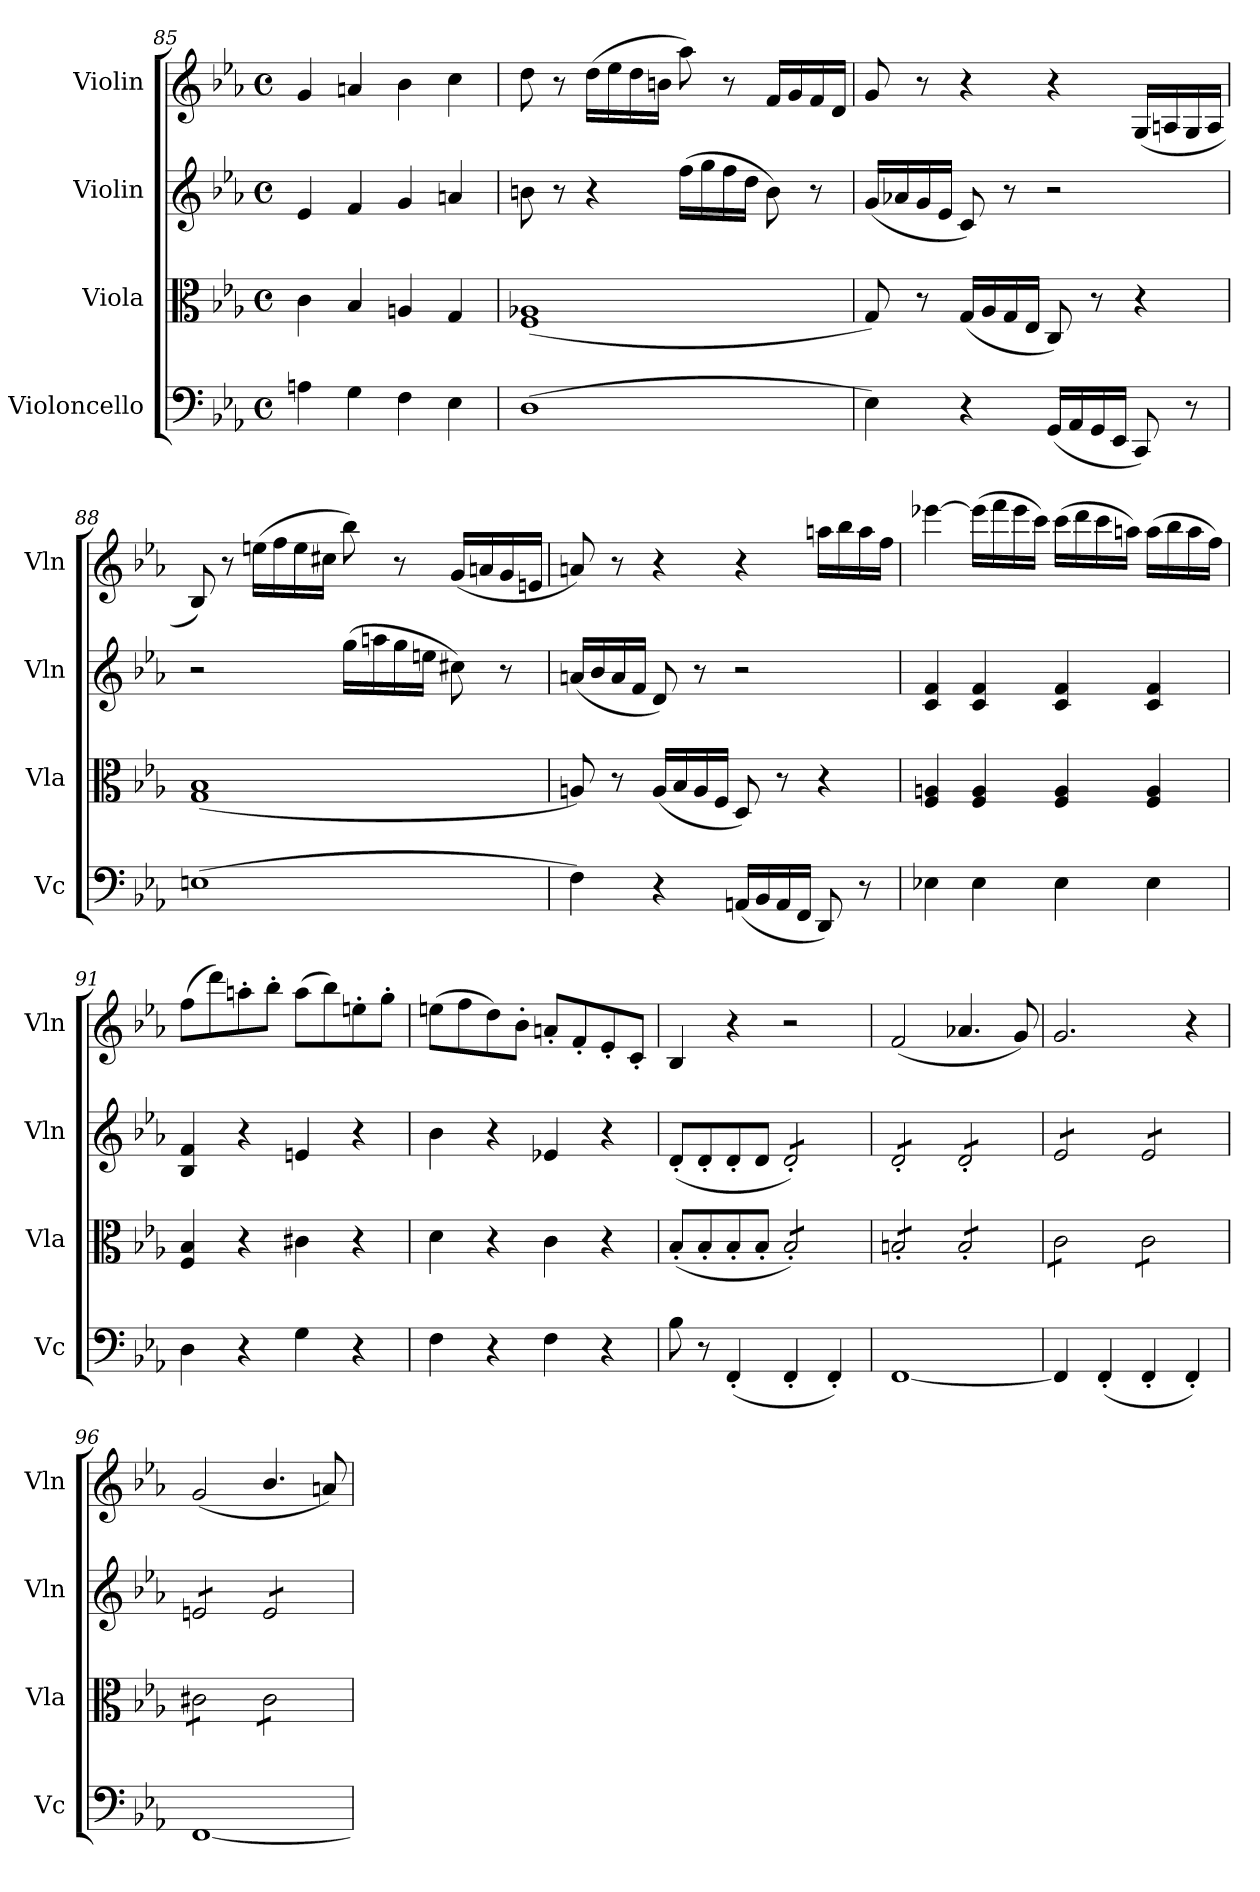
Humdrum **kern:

**kern	**kern	**kern	**kern
*part4	*part3	*part2	*part1
*staff4	*staff3	*staff2	*staff1
*I"Violoncello	*I"Viola	*I"Violin	*I"Violin
*I'Vc	*I'Vla	*I'Vln	*I'Vln
*clefF4	*clefC3	*clefG2	*clefG2
*k[b-e-a-]	*k[b-e-a-]	*k[b-e-a-]	*k[b-e-a-]
*M4/4	*M4/4	*M4/4	*M4/4
*met(c)	*met(c)	*met(c)	*met(c)
=85	=85	=85	=85
4An\	4c\	4e-/	4g/
4G\	4B-/	4f/	4an/
4F\	4An/	4g/	4b-\
4E-\	4G/	4an/	4cc\
=86	=86	=86	=86
(1D	(>1F 1A-X	8bn\	8dd\
.	.	8r	8r
.	.	4r	(16dd\LL
.	.	.	16ee-\
.	.	.	16dd\
.	.	.	16bn\JJ
.	.	(16ff\LL	8aa-\)
.	.	16gg\	.
.	.	16ff\	8r
.	.	16dd\JJ	.
.	.	8b\)	16f/LL
.	.	.	16g/
.	.	8r	16f/
.	.	.	16d/JJ
=87	=87	=87	=87
4E-\)	8G/)	(16g/LL	8g/
.	.	16a-X/	.
.	8r	16g/	8r
.	.	16e-/JJ	.
4r	(16G/LL	8c/)	4r
.	16A-/	.	.
.	16G/	8r	.
.	16E-/JJ	.	.
(16GG/LL	8C/)	2r	4r
16AA-/	.	.	.
16GG/	8r	.	.
16EE-/JJ	.	.	.
8CC/)	4r	.	(16G/LL
.	.	.	16An/
8r	.	.	16G/
.	.	.	16A/JJ
=88	=88	=88	=88
(>1En	(>1G 1B-	2r	8B-/)
.	.	.	8r
.	.	.	(16een\LL
.	.	.	16ff\
.	.	.	16ee\
.	.	.	16cc#X\JJ
.	.	(16gg\LL	8bb-\)
.	.	16aan\	.
.	.	16gg\	8r
.	.	16een\JJ	.
.	.	8cc#X\)	(16g/LL
.	.	.	16an/
.	.	8r	16g/
.	.	.	16en/JJ
!!LO:LB:g=z
=89	=89	=89	=89
4F\)	8An/)	(16an/LL	8an/)
.	.	16b-/	.
.	8r	16a/	8r
.	.	16f/JJ	.
4r	(16A/LL	8d/)	4r
.	16B-/	.	.
.	16A/	8r	.
.	16F/JJ	.	.
(16AAn/LL	8D/)	2r	4r
16BB-/	.	.	.
16AA/	8r	.	.
16FF/JJ	.	.	.
8DD/)	4r	.	16aan\LL
.	.	.	16bb-\
8r	.	.	16aa\
.	.	.	16ff\JJ
=90	=90	=90	=90
4E-X\	4F/ 4An/	4c/ 4f/	[4eee-X\
4E-\	4F/ 4A/	4c/ 4f/	(16eee-\LL]
.	.	.	16fff\
.	.	.	16eee-\
.	.	.	16ccc\JJ)
4E-\	4F/ 4A/	4c/ 4f/	(16ccc\LL
.	.	.	16ddd\
.	.	.	16ccc\
.	.	.	16aan\JJ)
4E-\	4F/ 4A/	4c/ 4f/	(16aa\LL
.	.	.	16bb-\
.	.	.	16aa\
.	.	.	16ff\JJ)
=91	=91	=91	=91
4D\	4F/ 4B-/	4B-/ 4f/	(8ff\L
.	.	.	8ddd\)
4r	4r	4r	8aan'\
.	.	.	8bb-'\J
4G\	4c#X\	4en/	(8aa\L
.	.	.	8bb-\)
4r	4r	4r	8een'\
.	.	.	8gg'\J
=92	=92	=92	=92
4F\	4d\	4b-\	(8een\L
.	.	.	8ff\
4r	4r	4r	8dd\)
.	.	.	8b-'\J
4F\	4c\	4e-X/	8an'/L
.	.	.	8f'/
4r	4r	4r	8e-'/
.	.	.	8c'/J
=93	=93	=93	=93
8B-\	(8B-'/L	(8d'/L	4B-/
8r	8B-'/	8d'/	.
(4FF'/	8B-'/	8d'/	4r
.	8B-'/J	8d/J	.
*	*tremolo	*	*
*	*	*tremolo	*
4FF'/	8B-'/)L	8d'/)L	2r
.	8B-'/)	8d'/)	.
4FF'/)	8B-'/)	8d'/)	.
.	8B-'/)J	8d'/)J	.
=94	=94	=94	=94
[1FF	(8Bn'/L	8d'/L	(2f/
.	(8Bn'/	8d'/	.
.	(8Bn'/	8d'/	.
.	(8Bn'/J	8d'/J	.
.	8B'/)L	8d'/L	4.a-X/
.	8B'/)	8d'/	.
.	8B'/)	8d'/	.
.	8B'/)J	8d'/J	8g/)
=95	=95	=95	=95
4FF/]	8c\L	8e-/L	2.g/
.	8c\	8e-/	.
(4FF'/	8c\	8e-/	.
.	8c\J	8e-/J	.
4FF'/	8c\L	8e-/L	.
.	8c\	8e-/	.
4FF'/)	8c\	8e-/	4r
.	8c\J	8e-/J	.
=96	=96	=96	=96
[1FF	8c#X\L	8en/L	(2g/
.	8c#X\	8en/	.
.	8c#X\	8en/	.
.	8c#X\J	8en/J	.
.	8c#\L	8e/L	4.b-/
.	8c#\	8e/	.
.	8c#\	8e/	.
.	8c#\J	8e/J	8an/)
*	*	*Xtremolo	*
*	*Xtremolo	*	*
=	=	=	=
*-	*-	*-	*-
